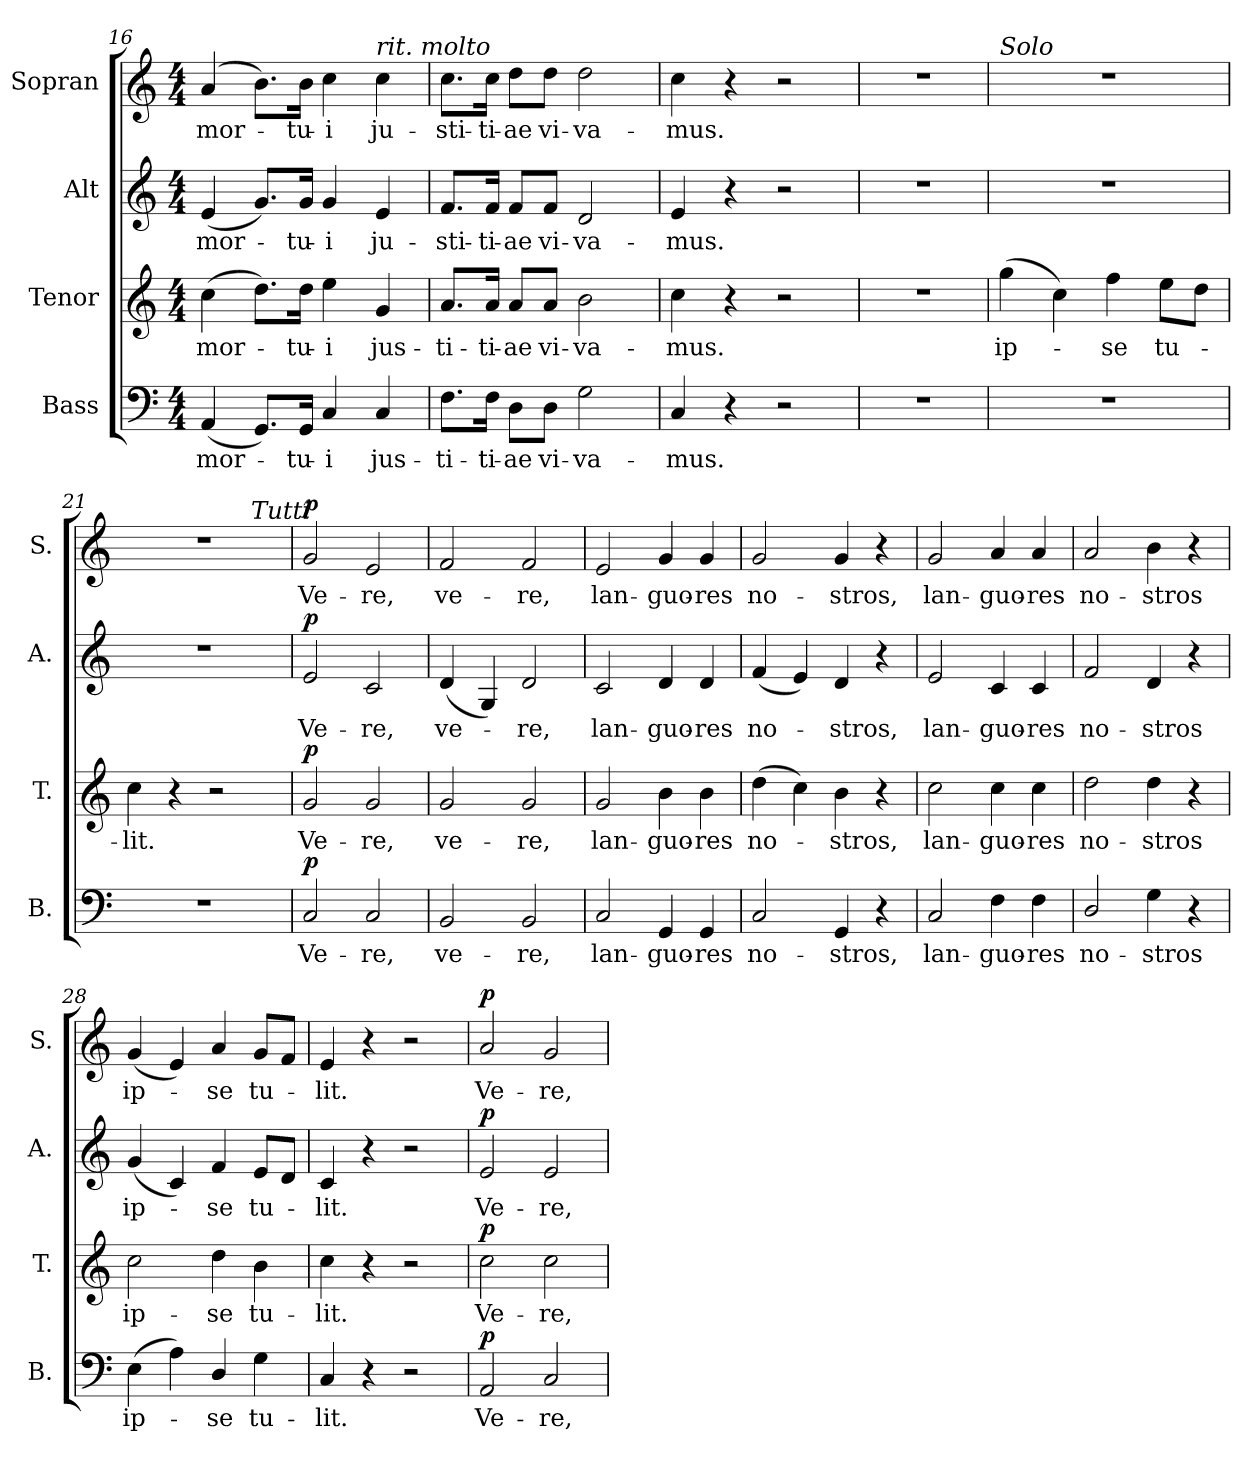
**kern	**text	**dynam	**kern	**text	**dynam	**kern	**text	**dynam	**kern	**text	**dynam
*part4	*part4	*part4	*part3	*part3	*part3	*part2	*part2	*part2	*part1	*part1	*part1
*staff4	*staff4	*staff4	*staff3	*staff3	*staff3	*staff2	*staff2	*staff2	*staff1	*staff1	*staff1
*I"Bass	*	*	*I"Tenor	*	*	*I"Alt	*	*	*I"Sopran	*	*
*I'B.	*	*	*I'T.	*	*	*I'A.	*	*	*I'S.	*	*
*clefF4	*	*	*clefG2	*	*	*clefG2	*	*	*clefG2	*	*
*k[]	*	*	*k[]	*	*	*k[]	*	*	*k[]	*	*
*M4/4	*	*	*M4/4	*	*	*M4/4	*	*	*M4/4	*	*
=16	=16	=16	=16	=16	=16	=16	=16	=16	=16	=16	=16
!	!LO:LY:b	!	!	!LO:LY:b	!	!	!LO:LY:b	!	!	!LO:LY:b	!
(<4AA/	mor-	.	(>4cc\	mor-	.	(<4e/	mor-	.	(<4a/	mor-	.
8.GG/L)	.	.	8.dd\L)	.	.	8.g/L)	.	.	8.b\L)	.	.
!	!LO:LY:b	!	!	!LO:LY:b	!	!	!LO:LY:b	!	!	!LO:LY:b	!
16GG/Jk	-tu-	.	16dd\Jk	-tu-	.	16g/Jk	-tu-	.	16b\Jk	-tu-	.
!	!LO:LY:b	!	!	!LO:LY:b	!	!	!LO:LY:b	!	!	!LO:LY:b	!
4C/	-i	.	4ee\	-i	.	4g/	-i	.	4cc\	-i	.
!	!	!	!	!	!	!	!	!	!LO:TX:a:i:t=rit. molto	!	!
!	!LO:LY:b	!	!	!LO:LY:b	!	!	!LO:LY:b	!	!	!LO:LY:b	!
4C/	jus-	.	4g/	jus-	.	4e/	ju-	.	4cc\	ju-	.
=17	=17	=17	=17	=17	=17	=17	=17	=17	=17	=17	=17
!	!LO:LY:b	!	!	!LO:LY:b	!	!	!LO:LY:b	!	!	!LO:LY:b	!
8.F\L	-ti-	.	8.a/L	-ti-	.	8.f/L	-sti-	.	8.cc\L	-sti-	.
!	!LO:LY:b	!	!	!LO:LY:b	!	!	!LO:LY:b	!	!	!LO:LY:b	!
16F\Jk	-ti-	.	16a/Jk	-ti-	.	16f/Jk	-ti-	.	16cc\Jk	-ti-	.
!	!LO:LY:b	!	!	!LO:LY:b	!	!	!LO:LY:b	!	!	!LO:LY:b	!
8D\L	-ae	.	8a/L	-ae	.	8f/L	-ae	.	8dd\L	-ae	.
!	!LO:LY:b	!	!	!LO:LY:b	!	!	!LO:LY:b	!	!	!LO:LY:b	!
8D\J	vi-	.	8a/J	vi-	.	8f/J	vi-	.	8dd\J	vi-	.
!	!LO:LY:b	!	!	!LO:LY:b	!	!	!LO:LY:b	!	!	!LO:LY:b	!
2G\	-va-	.	2b\	-va-	.	2d/	-va-	.	2dd\	-va-	.
!!LO:PB:g=z
=18	=18	=18	=18	=18	=18	=18	=18	=18	=18	=18	=18
!	!LO:LY:b	!	!	!LO:LY:b	!	!	!LO:LY:b	!	!	!LO:LY:b	!
4C/	-mus.	.	4cc\	-mus.	.	4e/	-mus.	.	4cc\	-mus.	.
4r	.	.	4r	.	.	4r	.	.	4r	.	.
2r	.	.	2r	.	.	2r	.	.	2r	.	.
=19	=19	=19	=19	=19	=19	=19	=19	=19	=19	=19	=19
1r	.	.	1r	.	.	1r	.	.	1r	.	.
=20	=20	=20	=20	=20	=20	=20	=20	=20	=20	=20	=20
!	!	!	!	!	!	!	!	!	!LO:TX:a:i:t=Solo	!	!
!	!	!	!	!LO:LY:b	!	!	!	!	!	!	!
1r	.	.	(>4gg\	ip-	.	1r	.	.	1r	.	.
.	.	.	4cc\)	.	.	.	.	.	.	.	.
!	!	!	!	!LO:LY:b	!	!	!	!	!	!	!
.	.	.	4ff\	-se	.	.	.	.	.	.	.
!	!	!	!	!LO:LY:b	!	!	!	!	!	!	!
.	.	.	8ee\L	tu-	.	.	.	.	.	.	.
.	.	.	8dd\J	.	.	.	.	.	.	.	.
=21	=21	=21	=21	=21	=21	=21	=21	=21	=21	=21	=21
!	!	!	!	!LO:LY:b	!	!	!	!	!	!	!
*	*	*	*	*	*	*	*	*	*^	*	*
1r	.	.	4cc\	-lit.	.	1r	.	.	1r	2.ryy	.	.
.	.	.	4r	.	.	.	.	.	.	.	.	.
.	.	.	2r	.	.	.	.	.	.	.	.	.
!	!	!	!	!	!	!	!	!	!	!LO:TX:a:i:t=Tutti	!	!
.	.	.	.	.	.	.	.	.	.	4ryy	.	.
=22	=22	=22	=22	=22	=22	=22	=22	=22	=22	=22	=22	=22
!	!LO:LY:b	!LO:DY:a	!	!LO:LY:b	!LO:DY:a	!	!LO:LY:b	!LO:DY:a	!	!	!LO:LY:b	!LO:DY:a
*	*	*	*	*	*	*	*	*	*v	*v	*	*
2C/	Ve-	p	2g/	Ve-	p	2e/	Ve-	p	2g/	Ve-	p
!	!LO:LY:b	!	!	!LO:LY:b	!	!	!LO:LY:b	!	!	!LO:LY:b	!
2C/	-re,	.	2g/	-re,	.	2c/	-re,	.	2e/	-re,	.
=23	=23	=23	=23	=23	=23	=23	=23	=23	=23	=23	=23
!	!LO:LY:b	!	!	!LO:LY:b	!	!	!LO:LY:b	!	!	!LO:LY:b	!
2BB/	ve-	.	2g/	ve-	.	(<4d/	ve-	.	2f/	ve-	.
.	.	.	.	.	.	4G/)	.	.	.	.	.
!	!LO:LY:b	!	!	!LO:LY:b	!	!	!LO:LY:b	!	!	!LO:LY:b	!
2BB/	-re,	.	2g/	-re,	.	2d/	-re,	.	2f/	-re,	.
=24	=24	=24	=24	=24	=24	=24	=24	=24	=24	=24	=24
!	!LO:LY:b	!	!	!LO:LY:b	!	!	!LO:LY:b	!	!	!LO:LY:b	!
2C/	lan-	.	2g/	lan-	.	2c/	lan-	.	2e/	lan-	.
!	!LO:LY:b	!	!	!LO:LY:b	!	!	!LO:LY:b	!	!	!LO:LY:b	!
4GG/	-guo-	.	4b\	-guo-	.	4d/	-guo-	.	4g/	-guo-	.
!	!LO:LY:b	!	!	!LO:LY:b	!	!	!LO:LY:b	!	!	!LO:LY:b	!
4GG/	-res	.	4b\	-res	.	4d/	-res	.	4g/	-res	.
!!LO:LB:g=z
=25	=25	=25	=25	=25	=25	=25	=25	=25	=25	=25	=25
!	!LO:LY:b	!	!	!LO:LY:b	!	!	!LO:LY:b	!	!	!LO:LY:b	!
2C/	no-	.	(>4dd\	no-	.	(<4f/	no-	.	2g/	no-	.
.	.	.	4cc\)	.	.	4e/)	.	.	.	.	.
!	!LO:LY:b	!	!	!LO:LY:b	!	!	!LO:LY:b	!	!	!LO:LY:b	!
4GG/	-stros,	.	4b\	-stros,	.	4d/	-stros,	.	4g/	-stros,	.
4r	.	.	4r	.	.	4r	.	.	4r	.	.
=26	=26	=26	=26	=26	=26	=26	=26	=26	=26	=26	=26
!	!LO:LY:b	!	!	!LO:LY:b	!	!	!LO:LY:b	!	!	!LO:LY:b	!
2C/	lan-	.	2cc\	lan-	.	2e/	lan-	.	2g/	lan-	.
!	!LO:LY:b	!	!	!LO:LY:b	!	!	!LO:LY:b	!	!	!LO:LY:b	!
4F\	-guo-	.	4cc\	-guo-	.	4c/	-guo-	.	4a/	-guo-	.
!	!LO:LY:b	!	!	!LO:LY:b	!	!	!LO:LY:b	!	!	!LO:LY:b	!
4F\	-res	.	4cc\	-res	.	4c/	-res	.	4a/	-res	.
=27	=27	=27	=27	=27	=27	=27	=27	=27	=27	=27	=27
!	!LO:LY:b	!	!	!LO:LY:b	!	!	!LO:LY:b	!	!	!LO:LY:b	!
2D/	no-	.	2dd\	no-	.	2f/	no-	.	2a/	no-	.
!	!LO:LY:b	!	!	!LO:LY:b	!	!	!LO:LY:b	!	!	!LO:LY:b	!
4G\	-stros	.	4dd\	-stros	.	4d/	-stros	.	4b\	-stros	.
4r	.	.	4r	.	.	4r	.	.	4r	.	.
=28	=28	=28	=28	=28	=28	=28	=28	=28	=28	=28	=28
!	!LO:LY:b	!	!	!LO:LY:b	!	!	!LO:LY:b	!	!	!LO:LY:b	!
(>4E\	ip-	.	2cc\	ip-	.	(<4g/	ip-	.	(<4g/	ip-	.
4A\)	.	.	.	.	.	4c/)	.	.	4e/)	.	.
!	!LO:LY:b	!	!	!LO:LY:b	!	!	!LO:LY:b	!	!	!LO:LY:b	!
4D/	-se	.	4dd\	-se	.	4f/	-se	.	4a/	-se	.
!	!LO:LY:b	!	!	!LO:LY:b	!	!	!LO:LY:b	!	!	!LO:LY:b	!
4G\	tu-	.	4b\	tu-	.	8e/L	tu-	.	8g/L	tu-	.
.	.	.	.	.	.	8d/J	.	.	8f/J	.	.
=29	=29	=29	=29	=29	=29	=29	=29	=29	=29	=29	=29
!	!LO:LY:b	!	!	!LO:LY:b	!	!	!LO:LY:b	!	!	!LO:LY:b	!
4C/	-lit.	.	4cc\	-lit.	.	4c/	-lit.	.	4e/	-lit.	.
4r	.	.	4r	.	.	4r	.	.	4r	.	.
2r	.	.	2r	.	.	2r	.	.	2r	.	.
=30	=30	=30	=30	=30	=30	=30	=30	=30	=30	=30	=30
!	!LO:LY:b	!LO:DY:a	!	!LO:LY:b	!LO:DY:a	!	!LO:LY:b	!LO:DY:a	!	!LO:LY:b	!LO:DY:a
2AA/	Ve-	p	2cc\	Ve-	p	2e/	Ve-	p	2a/	Ve-	p
!	!LO:LY:b	!	!	!LO:LY:b	!	!	!LO:LY:b	!	!	!LO:LY:b	!
2C/	-re,	.	2cc\	-re,	.	2e/	-re,	.	2g/	-re,	.
=	=	=	=	=	=	=	=	=	=	=	=
*-	*-	*-	*-	*-	*-	*-	*-	*-	*-	*-	*-
